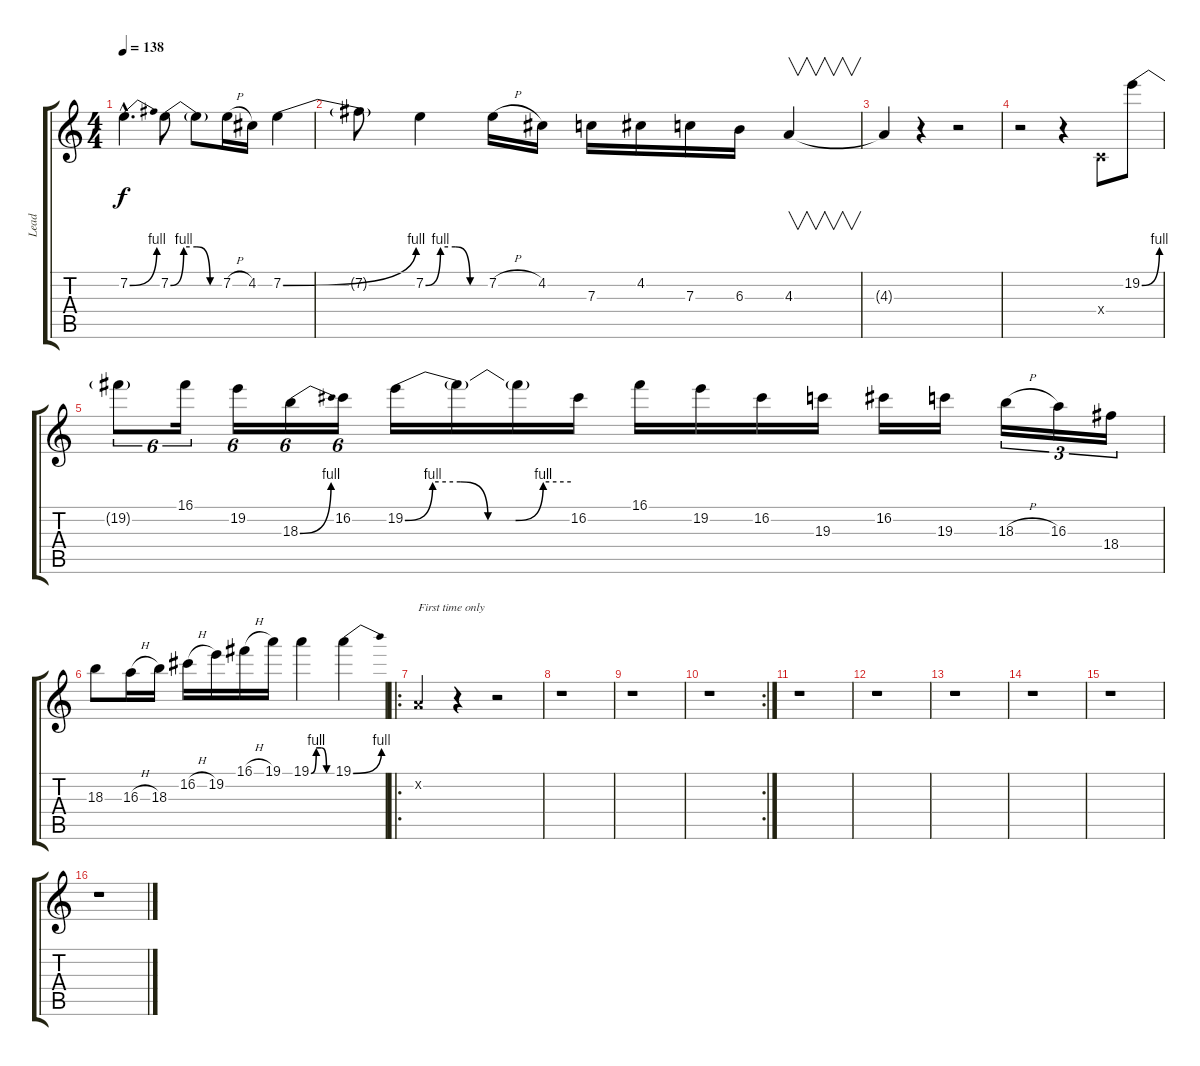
\track ("Lead" "Lead") {instrument distortionguitar}
\staff {score tabs}
\tuning (D4 A3 F3 C3 G2 D2) {hide}
\ts (4 4)
\tempo 138
\clef g2
\ks c
7.2{be (bend 0 0 60 4) hac}.4{d dy f} 7.2{be (custom 0 0 15 4 30 4 45 0 60 0)}.8 7.2{t}.8 7.2{h}.16 4.2.16 7.2{be (bend 0 0 60 4)}.4 |
7.2{t}.8 7.2{be (custom 0 0 15 4 30 4 45 0 60 0)}.4 7.2{h}.16 4.2.16 7.3.16 4.2.16 7.3.16 6.3.16 4.3.4{v} |
4.3{t}.4 r.4 r.2 |
r.2 r.4 0.4{x}.8 19.2{be (bend 0 0 60 4)}.8 |
19.2{t}.8{tu (6 4)} 16.1.16{tu (6 4)} 19.2.16{tu (6 4)} 18.3{be (bend 0 0 60 4)}.16{tu (6 4)} 16.2.16{tu (6 4)} 19.2{be (custom 0 0 10 4 20 4 30 0 40 0 50 4 60 4)}.16 19.2{t}.16 19.2{t}.16 16.2.16 16.1.16 19.2.16 16.2.16 19.3.16 16.2.16 19.3.16 18.3{h}.16{tu (3 2)} 16.3.16{tu (3 2)} 18.4.16{tu (3 2)} |
18.3.8 16.3{h}.16 18.3.16 16.2{h}.16 19.2.16 16.1{h}.16 19.1.16 19.1{be (custom 0 0 15 4 30 4 45 0 60 0)}.4 19.1{be (bend 0 0 60 4)}.4 |
\ro
0.2{x}.4{txt "First time only"} r.4 r.2 |
r.1 |
r.1 |
\rc 2
r.1 |
r.1 |
r.1 |
r.1 |
r.1 |
r.1 |
r.1
